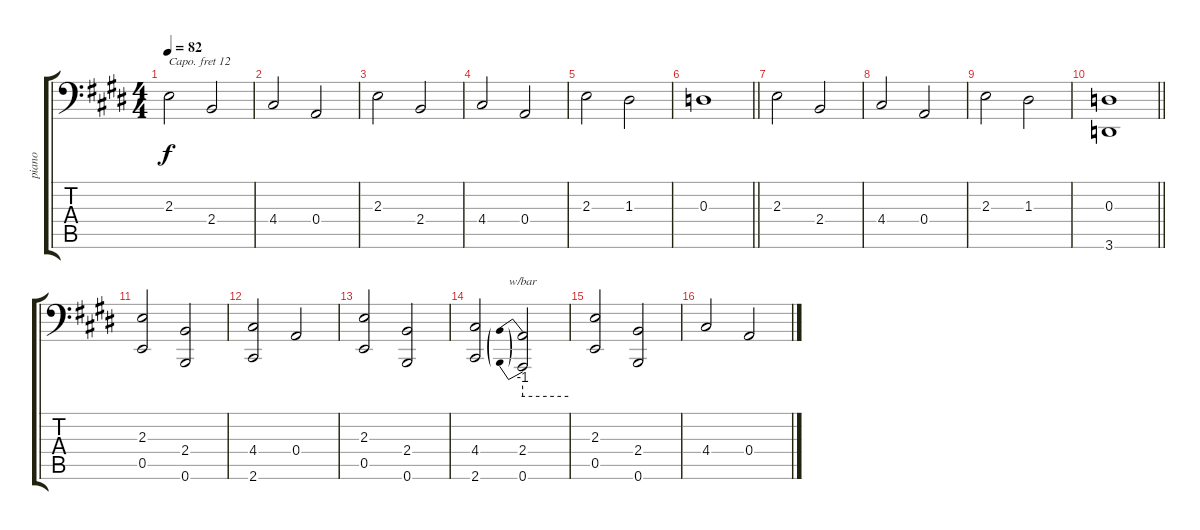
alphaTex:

\track ("piano" "piano") {instrument acousticgrandpiano}
\staff {score tabs}
\capo 12
\tuning (C3 G2 D2 A1 E1 B0) {hide}
\ts (4 4)
\tempo 82
\clef f4
\ks e
2.3.2{dy f} 2.4.2 |
4.4.2 0.4.2 |
2.3.2 2.4.2 |
4.4.2 0.4.2 |
2.3.2 1.3.2 |
\barLineRight lightlight
0.3.1 |
2.3.2 2.4.2 |
4.4.2 0.4.2 |
2.3.2 1.3.2 |
\barLineRight lightlight
(0.3 3.6).1 |
(2.3 0.5).2 (2.4 0.6).2 |
(4.4 2.6).2 0.4.2 |
(2.3 0.5).2 (2.4 0.6).2 |
(4.4 2.6).2 (2.4 0.6).2{tbe (predive default 0 -4 60 -4)} |
(2.3 0.5).2 (2.4 0.6).2 |
4.4.2 0.4.2
